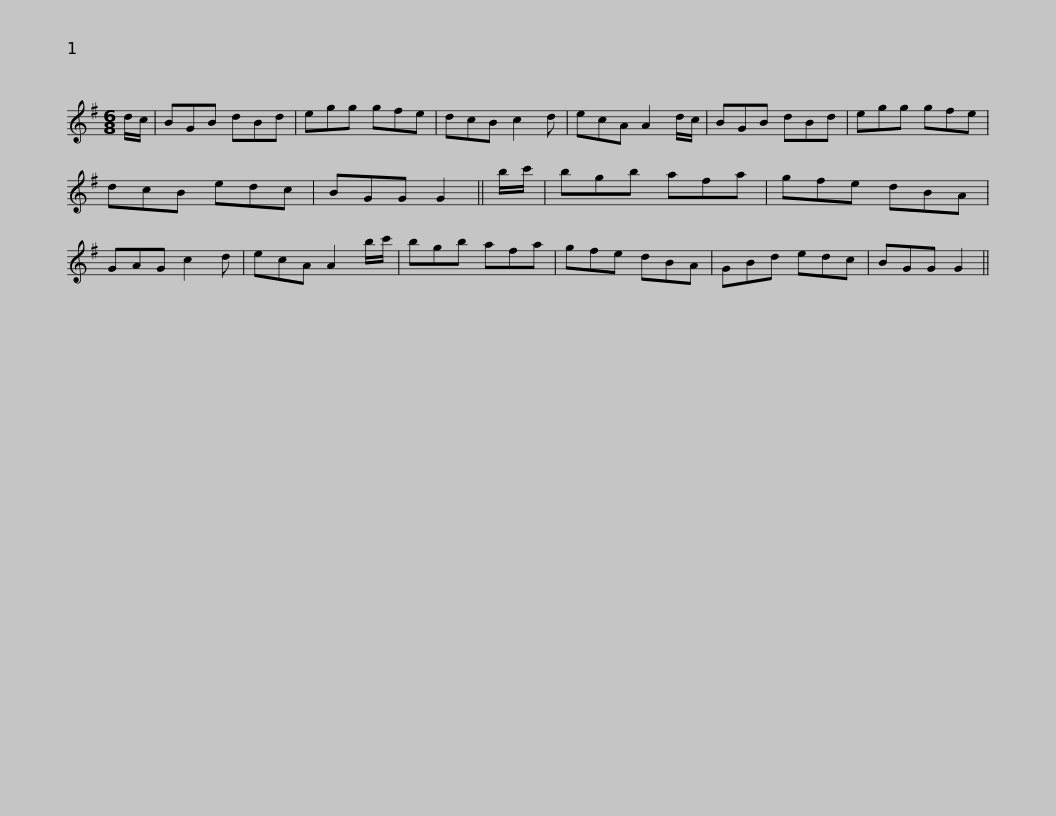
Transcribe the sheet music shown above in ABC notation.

X:1
L:1/8
M:6/8
I:linebreak $
K:G
V:1 treble
V:1
 d/c/ | BGB dBd | egg gfe | dcB c2 d | ecA A2 d/c/ | %5
 BGB dBd | egg gfe | dcB edc |$ BGG G2 || b/c'/ | %10
 bgb afa | gfe dBA | GAG c2 d | ecA A2 b/c'/ | bgb afa | %15
 gfe dBA |$ GBd edc | BGG G2 || %18
